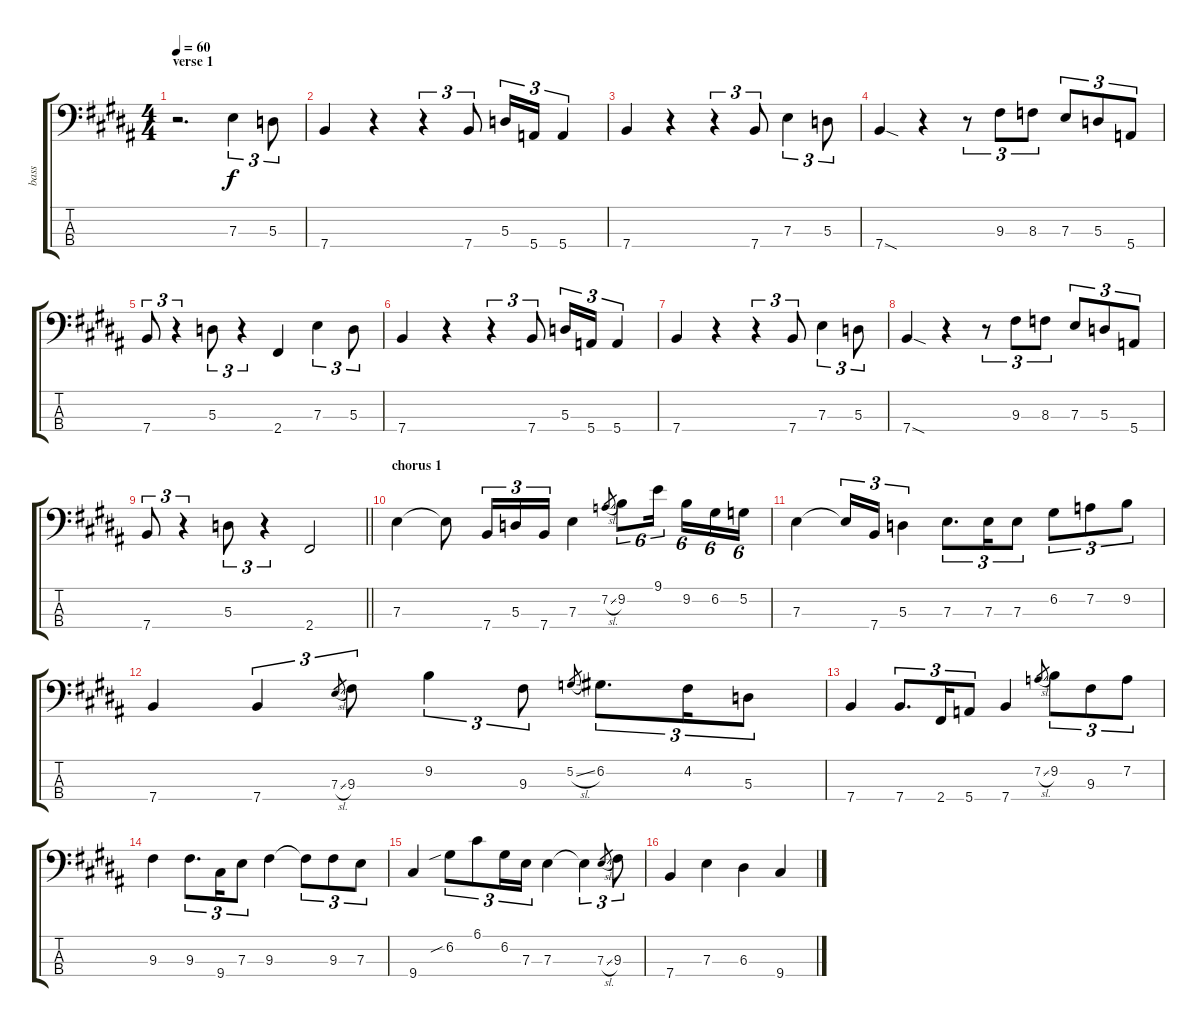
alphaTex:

\track ("bass" "bass") {instrument electricbassfinger}
\staff {score tabs}
\tuning (G2 D2 A1 E1) {hide}
\ts (4 4)
\section ("" "verse 1")
\tempo 60
\clef f4
\ks b
r.2{d dy f instrument electricbassfinger} 7.3.4{tu (3 2)} 5.3.8{tu (3 2)} |
7.4.4 r.4 r.4{tu (3 2)} 7.4.8{tu (3 2)} 5.3.16{tu (3 2)} 5.4.16{tu (3 2)} 5.4.4{tu (3 2)} |
7.4.4 r.4 r.4{tu (3 2)} 7.4.8{tu (3 2)} 7.3.4{tu (3 2)} 5.3.8{tu (3 2)} |
7.4{sod}.4 r.4 r.8{tu (3 2)} 9.3.8{tu (3 2)} 8.3.8{tu (3 2)} 7.3.8{tu (3 2)} 5.3.8{tu (3 2)} 5.4.8{tu (3 2)} |
7.4.8{tu (3 2)} r.4{tu (3 2)} 5.3.8{tu (3 2)} r.4{tu (3 2)} 2.4.4 7.3.4{tu (3 2)} 5.3.8{tu (3 2)} |
7.4.4 r.4 r.4{tu (3 2)} 7.4.8{tu (3 2)} 5.3.16{tu (3 2)} 5.4.16{tu (3 2)} 5.4.4{tu (3 2)} |
7.4.4 r.4 r.4{tu (3 2)} 7.4.8{tu (3 2)} 7.3.4{tu (3 2)} 5.3.8{tu (3 2)} |
7.4{sod}.4 r.4 r.8{tu (3 2)} 9.3.8{tu (3 2)} 8.3.8{tu (3 2)} 7.3.8{tu (3 2)} 5.3.8{tu (3 2)} 5.4.8{tu (3 2)} |
\barLineRight lightlight
7.4.8{tu (3 2)} r.4{tu (3 2)} 5.3.8{tu (3 2)} r.4{tu (3 2)} 2.4.2 |
\section ("" "chorus 1")
7.3.4 7.3{t}.8 7.4.16{tu (3 2)} 5.3.16{tu (3 2)} 7.4.16{tu (3 2)} 7.3.4 7.2{sl}.8{gr} 9.2.8{tu (6 4)} 9.1.16{tu (6 4) beam splitsecondary} 9.2.16{tu (6 4)} 6.2.16{tu (6 4)} 5.2.16{tu (6 4)} |
7.3.4 7.3{t}.16{tu (3 2)} 7.4.16{tu (3 2)} 5.3.4{tu (3 2)} 7.3.8{d tu (3 2)} 7.3.16{tu (3 2)} 7.3.8{tu (3 2)} 6.2.8{tu (3 2)} 7.2.8{tu (3 2)} 9.2.8{tu (3 2)} |
7.4.4 7.4.4{tu (3 2)} 7.3{sl}.8{gr} 9.3.8{tu (3 2)} 9.2.4{tu (3 2)} 9.3.8{tu (3 2)} 5.2{sl}.8{gr} 6.2.8{d tu (3 2)} 4.2.16{tu (3 2)} 5.3.8{tu (3 2)} |
7.4.4 7.4.8{d tu (3 2)} 2.4.16{tu (3 2)} 5.4.8{tu (3 2)} 7.4.4 7.2{sl}.8{gr} 9.2.8{tu (3 2)} 9.3.8{tu (3 2)} 7.2.8{tu (3 2)} |
9.3.4 9.3.8{d tu (3 2)} 9.4.16{tu (3 2)} 7.3.8{tu (3 2)} 9.3.4 9.3{t}.8{tu (3 2)} 9.3.8{tu (3 2)} 7.3.8{tu (3 2)} |
9.4.4 6.2{sib}.8{tu (3 2)} 6.1.8{tu (3 2)} 6.2.16{tu (3 2)} 7.3.16{tu (3 2)} 7.3.4 7.3{t}.4{tu (3 2)} 7.3{sl}.8{gr} 9.3.8{tu (3 2)} |
7.4.4 7.3.4 6.3.4 9.4.4
